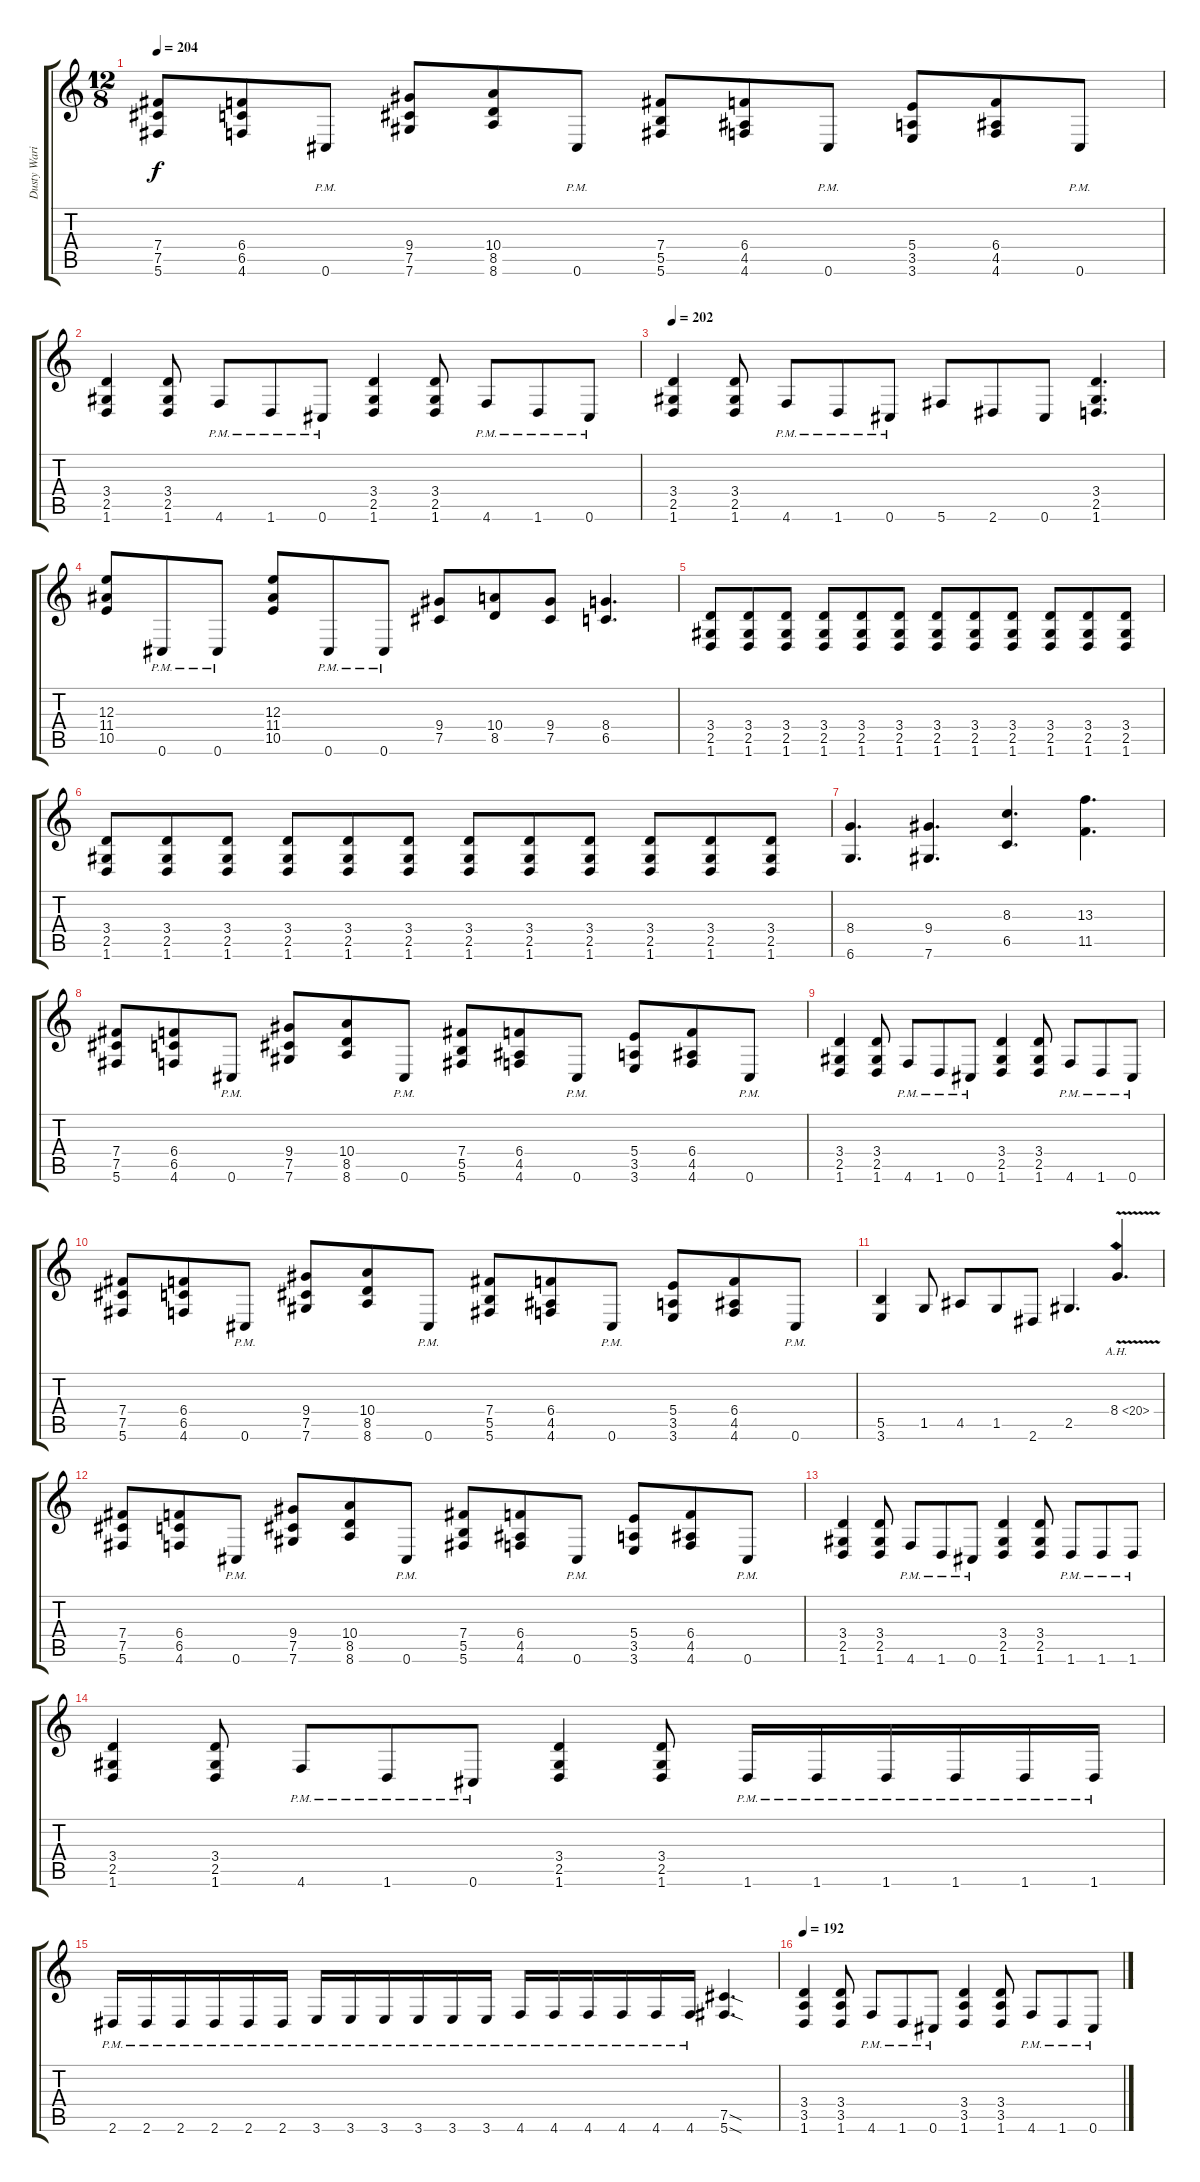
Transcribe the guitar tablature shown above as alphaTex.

\track ("Dusty Waring" "Dusty Wari") {instrument distortionguitar}
\staff {score tabs}
\tuning (Db4 Ab3 E3 B2 Gb2 Db2) {hide}
\ts (12 8)
\tempo 204
\clef g2
\ks c
(7.4 7.5 5.6).8{dy f} (6.4 6.5 4.6).8 0.6{pm}.8 (9.4 7.5 7.6).8 (10.4 8.5 8.6).8 0.6{pm}.8 (7.4 5.5 5.6).8 (6.4 4.5 4.6).8 0.6{pm}.8 (5.4 3.5 3.6).8 (6.4 4.5 4.6).8 0.6{pm}.8 |
(3.4 2.5 1.6).4 (3.4 2.5 1.6).8 4.6{pm}.8 1.6{pm}.8 0.6{pm}.8 (3.4 2.5 1.6).4 (3.4 2.5 1.6).8 4.6{pm}.8 1.6{pm}.8 0.6{pm}.8 |
\tempo 202
(3.4 2.5 1.6).4 (3.4 2.5 1.6).8 4.6{pm}.8 1.6{pm}.8 0.6{pm}.8 5.6.8 2.6.8 0.6.8 (3.4 2.5 1.6).4{d} |
(12.3 11.4 10.5).8 0.6{pm}.8 0.6{pm}.8 (12.3 11.4 10.5).8 0.6{pm}.8 0.6{pm}.8 (9.4 7.5).8 (10.4 8.5).8 (9.4 7.5).8 (8.4 6.5).4{d} |
(3.4 2.5 1.6).8 (3.4 2.5 1.6).8 (3.4 2.5 1.6).8 (3.4 2.5 1.6).8 (3.4 2.5 1.6).8 (3.4 2.5 1.6).8 (3.4 2.5 1.6).8 (3.4 2.5 1.6).8 (3.4 2.5 1.6).8 (3.4 2.5 1.6).8 (3.4 2.5 1.6).8 (3.4 2.5 1.6).8 |
(3.4 2.5 1.6).8 (3.4 2.5 1.6).8 (3.4 2.5 1.6).8 (3.4 2.5 1.6).8 (3.4 2.5 1.6).8 (3.4 2.5 1.6).8 (3.4 2.5 1.6).8 (3.4 2.5 1.6).8 (3.4 2.5 1.6).8 (3.4 2.5 1.6).8 (3.4 2.5 1.6).8 (3.4 2.5 1.6).8 |
(8.4 6.6).4{d} (9.4 7.6).4{d} (8.3 6.5).4{d} (13.3 11.5).4{d} |
(7.4 7.5 5.6).8 (6.4 6.5 4.6).8 0.6{pm}.8 (9.4 7.5 7.6).8 (10.4 8.5 8.6).8 0.6{pm}.8 (7.4 5.5 5.6).8 (6.4 4.5 4.6).8 0.6{pm}.8 (5.4 3.5 3.6).8 (6.4 4.5 4.6).8 0.6{pm}.8 |
(3.4 2.5 1.6).4 (3.4 2.5 1.6).8 4.6{pm}.8 1.6{pm}.8 0.6{pm}.8 (3.4 2.5 1.6).4 (3.4 2.5 1.6).8 4.6{pm}.8 1.6{pm}.8 0.6{pm}.8 |
(7.4 7.5 5.6).8 (6.4 6.5 4.6).8 0.6{pm}.8 (9.4 7.5 7.6).8 (10.4 8.5 8.6).8 0.6{pm}.8 (7.4 5.5 5.6).8 (6.4 4.5 4.6).8 0.6{pm}.8 (5.4 3.5 3.6).8 (6.4 4.5 4.6).8 0.6{pm}.8 |
(5.5 3.6).4 1.5.8 4.5.8 1.5.8 2.6.8 2.5.4{d} 8.4{ah 12 v}.4{d} |
(7.4 7.5 5.6).8 (6.4 6.5 4.6).8 0.6{pm}.8 (9.4 7.5 7.6).8 (10.4 8.5 8.6).8 0.6{pm}.8 (7.4 5.5 5.6).8 (6.4 4.5 4.6).8 0.6{pm}.8 (5.4 3.5 3.6).8 (6.4 4.5 4.6).8 0.6{pm}.8 |
(3.4 2.5 1.6).4 (3.4 2.5 1.6).8 4.6{pm}.8 1.6{pm}.8 0.6{pm}.8 (3.4 2.5 1.6).4 (3.4 2.5 1.6).8 1.6{pm}.8 1.6{pm}.8 1.6{pm}.8 |
(3.4 2.5 1.6).4 (3.4 2.5 1.6).8 4.6{pm}.8 1.6{pm}.8 0.6{pm}.8 (3.4 2.5 1.6).4 (3.4 2.5 1.6).8 1.6{pm}.16 1.6{pm}.16 1.6{pm}.16 1.6{pm}.16 1.6{pm}.16 1.6{pm}.16 |
2.6{pm}.16 2.6{pm}.16 2.6{pm}.16 2.6{pm}.16 2.6{pm}.16 2.6{pm}.16 3.6{pm}.16 3.6{pm}.16 3.6{pm}.16 3.6{pm}.16 3.6{pm}.16 3.6{pm}.16 4.6{pm}.16 4.6{pm}.16 4.6{pm}.16 4.6{pm}.16 4.6{pm}.16 4.6{pm}.16 (7.5{sod} 5.6{sod}).4{d} |
\tempo 192
(3.4 3.5 1.6).4 (3.4 3.5 1.6).8 4.6{pm}.8 1.6{pm}.8 0.6{pm}.8 (3.4 3.5 1.6).4 (3.4 3.5 1.6).8 4.6{pm}.8 1.6{pm}.8 0.6{pm}.8
